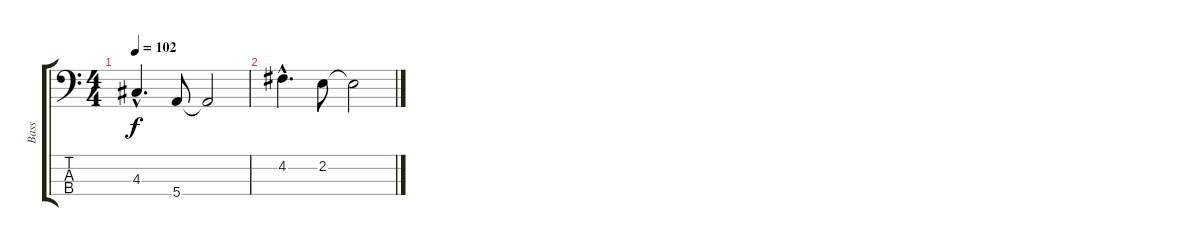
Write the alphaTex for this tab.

\track ("Bass" "Bass") {instrument electricbassfinger}
\staff {score tabs}
\tuning (G2 D2 A1 E1) {hide}
\ts (4 4)
\tempo 102
\clef f4
\ks c
4.3{hac}.4{d dy f} 5.4.8 5.4{t}.2 |
4.2{hac}.4{d} 2.2.8 2.2{t}.2
